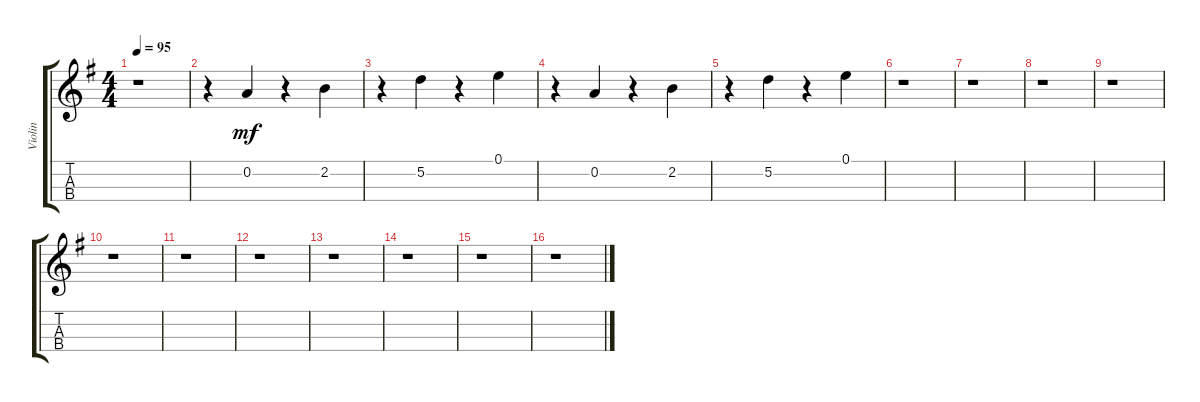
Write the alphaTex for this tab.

\track ("Violin" "Violin") {solo instrument violin}
\staff {score tabs}
\tuning (E5 A4 D4 G3) {hide}
\ts (4 4)
\tempo 95
\clef g2
\ks g
r.1{dy mf instrument violin} |
r.4 0.2.4 r.4 2.2.4 |
r.4 5.2.4 r.4 0.1.4 |
r.4 0.2.4 r.4 2.2.4 |
r.4 5.2.4 r.4 0.1.4 |
r.1 |
r.1 |
r.1 |
r.1 |
r.1 |
r.1 |
r.1 |
r.1 |
r.1 |
r.1 |
r.1
